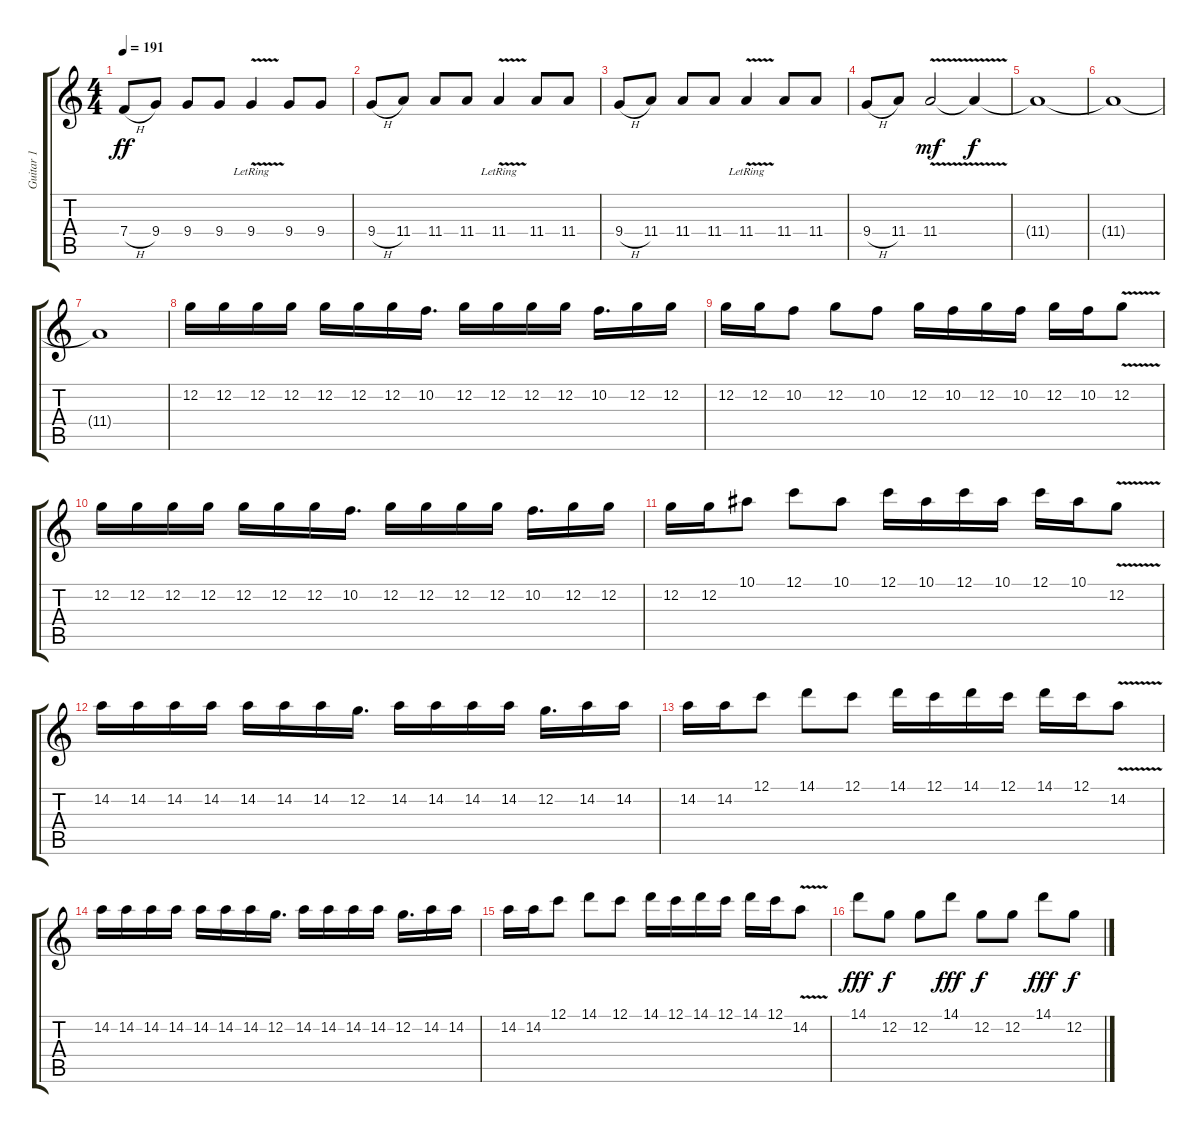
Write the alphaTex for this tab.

\track ("Guitar 1" "Guitar 1") {instrument distortionguitar}
\staff {score tabs}
\tuning (C4 G3 Eb3 Bb2 F2 C2) {hide}
\ts (4 4)
\tempo 191
\clef g2
\ks c
7.4{h}.8{dy ff} 9.4.8 9.4.8 9.4.8 9.4{v lr}.4 9.4.8 9.4.8 |
9.4{h}.8 11.4.8 11.4.8 11.4.8 11.4{v lr}.4 11.4.8 11.4.8 |
9.4{h}.8 11.4.8 11.4.8 11.4.8 11.4{v lr}.4 11.4.8 11.4.8 |
9.4{h}.8 11.4.8 11.4{v}.2{dy mf} 11.4{t}.4{dy f} |
11.4{t}.1 |
11.4{t}.1 |
11.4{t}.1 |
12.2.16 12.2.16 12.2.16 12.2.16 12.2.16 12.2.16 12.2.16 10.2.16{d} 12.2.16 12.2.16 12.2.16 12.2.16 10.2.16{d} 12.2.16 12.2.16 |
12.2.16 12.2.16 10.2.8 12.2.8 10.2.8 12.2.16 10.2.16 12.2.16 10.2.16 12.2.16 10.2.16 12.2{v}.8 |
12.2.16 12.2.16 12.2.16 12.2.16 12.2.16 12.2.16 12.2.16 10.2.16{d} 12.2.16 12.2.16 12.2.16 12.2.16 10.2.16{d} 12.2.16 12.2.16 |
12.2.16 12.2.16 10.1.8 12.1.8 10.1.8 12.1.16 10.1.16 12.1.16 10.1.16 12.1.16 10.1.16 12.2{v}.8 |
14.2.16 14.2.16 14.2.16 14.2.16 14.2.16 14.2.16 14.2.16 12.2.16{d} 14.2.16 14.2.16 14.2.16 14.2.16 12.2.16{d} 14.2.16 14.2.16 |
14.2.16 14.2.16 12.1.8 14.1.8 12.1.8 14.1.16 12.1.16 14.1.16 12.1.16 14.1.16 12.1.16 14.2{v}.8 |
14.2.16 14.2.16 14.2.16 14.2.16 14.2.16 14.2.16 14.2.16 12.2.16{d} 14.2.16 14.2.16 14.2.16 14.2.16 12.2.16{d} 14.2.16 14.2.16 |
14.2.16 14.2.16 12.1.8 14.1.8 12.1.8 14.1.16 12.1.16 14.1.16 12.1.16 14.1.16 12.1.16 14.2{v}.8 |
14.1.8{dy fff} 12.2.8{dy f} 12.2.8 14.1.8{dy fff} 12.2.8{dy f} 12.2.8 14.1.8{dy fff} 12.2.8{dy f}
